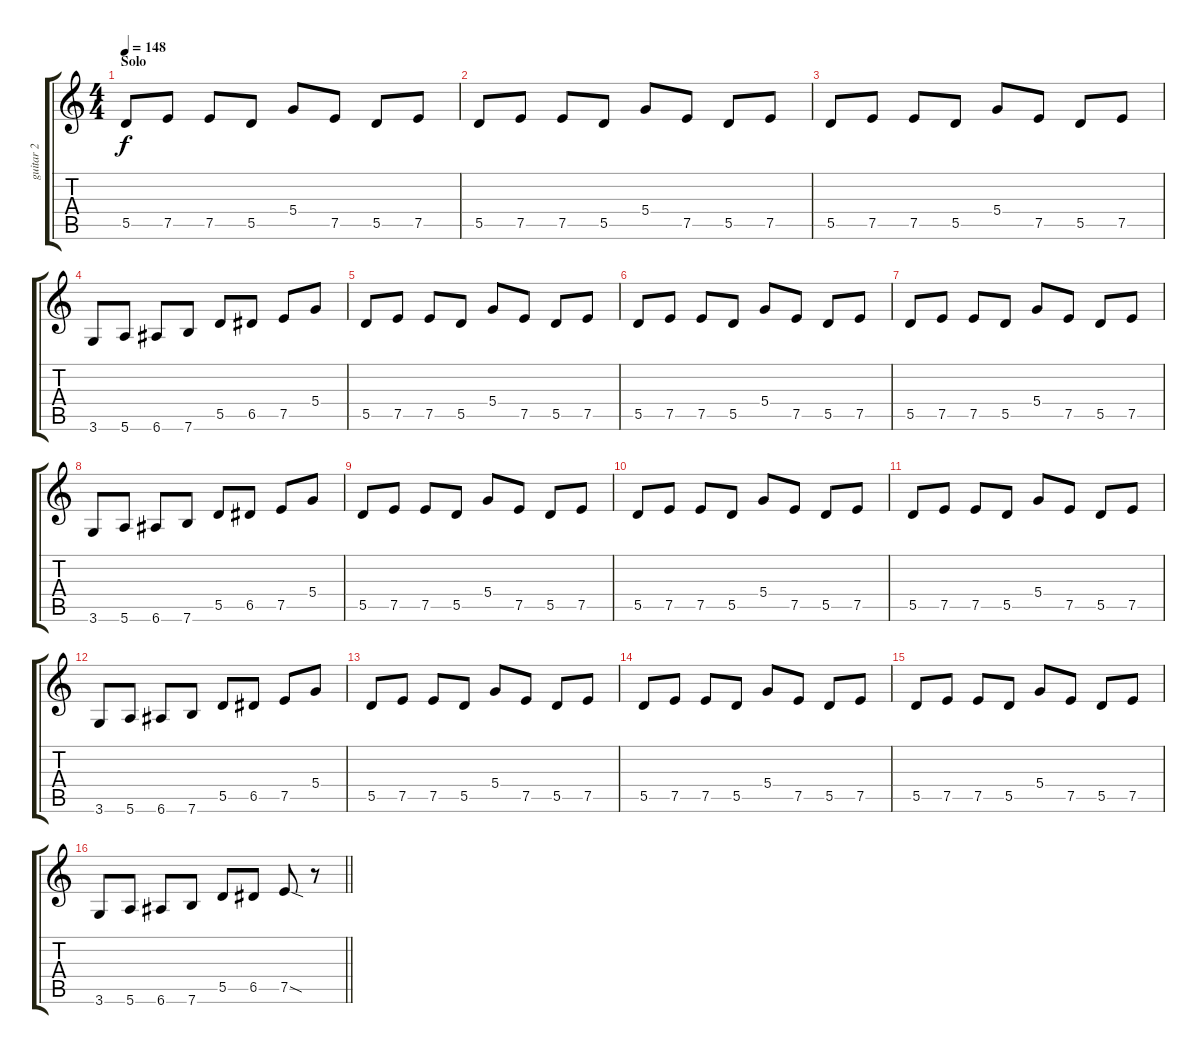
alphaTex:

\track ("guitar 2" "guitar 2") {instrument distortionguitar}
\staff {score tabs}
\tuning (E4 B3 G3 D3 A2 E2) {hide}
\ts (4 4)
\section ("" "Solo")
\tempo 148
\clef g2
\ks c
5.5.8{dy f volume 10} 7.5.8 7.5.8 5.5.8 5.4.8 7.5.8 5.5.8 7.5.8 |
5.5.8 7.5.8 7.5.8 5.5.8 5.4.8 7.5.8 5.5.8 7.5.8 |
5.5.8 7.5.8 7.5.8 5.5.8 5.4.8 7.5.8 5.5.8 7.5.8 |
3.6.8 5.6.8 6.6.8 7.6.8 5.5.8 6.5.8 7.5.8 5.4.8 |
5.5.8 7.5.8 7.5.8 5.5.8 5.4.8 7.5.8 5.5.8 7.5.8 |
5.5.8 7.5.8 7.5.8 5.5.8 5.4.8 7.5.8 5.5.8 7.5.8 |
5.5.8 7.5.8 7.5.8 5.5.8 5.4.8 7.5.8 5.5.8 7.5.8 |
3.6.8 5.6.8 6.6.8 7.6.8 5.5.8 6.5.8 7.5.8 5.4.8 |
5.5.8 7.5.8 7.5.8 5.5.8 5.4.8 7.5.8 5.5.8 7.5.8 |
5.5.8 7.5.8 7.5.8 5.5.8 5.4.8 7.5.8 5.5.8 7.5.8 |
5.5.8 7.5.8 7.5.8 5.5.8 5.4.8 7.5.8 5.5.8 7.5.8 |
3.6.8 5.6.8 6.6.8 7.6.8 5.5.8 6.5.8 7.5.8 5.4.8 |
5.5.8 7.5.8 7.5.8 5.5.8 5.4.8 7.5.8 5.5.8 7.5.8 |
5.5.8 7.5.8 7.5.8 5.5.8 5.4.8 7.5.8 5.5.8 7.5.8 |
5.5.8 7.5.8 7.5.8 5.5.8 5.4.8 7.5.8 5.5.8 7.5.8 |
\barLineRight lightlight
3.6.8 5.6.8 6.6.8 7.6.8 5.5.8 6.5.8 7.5{sod}.8 r.8
